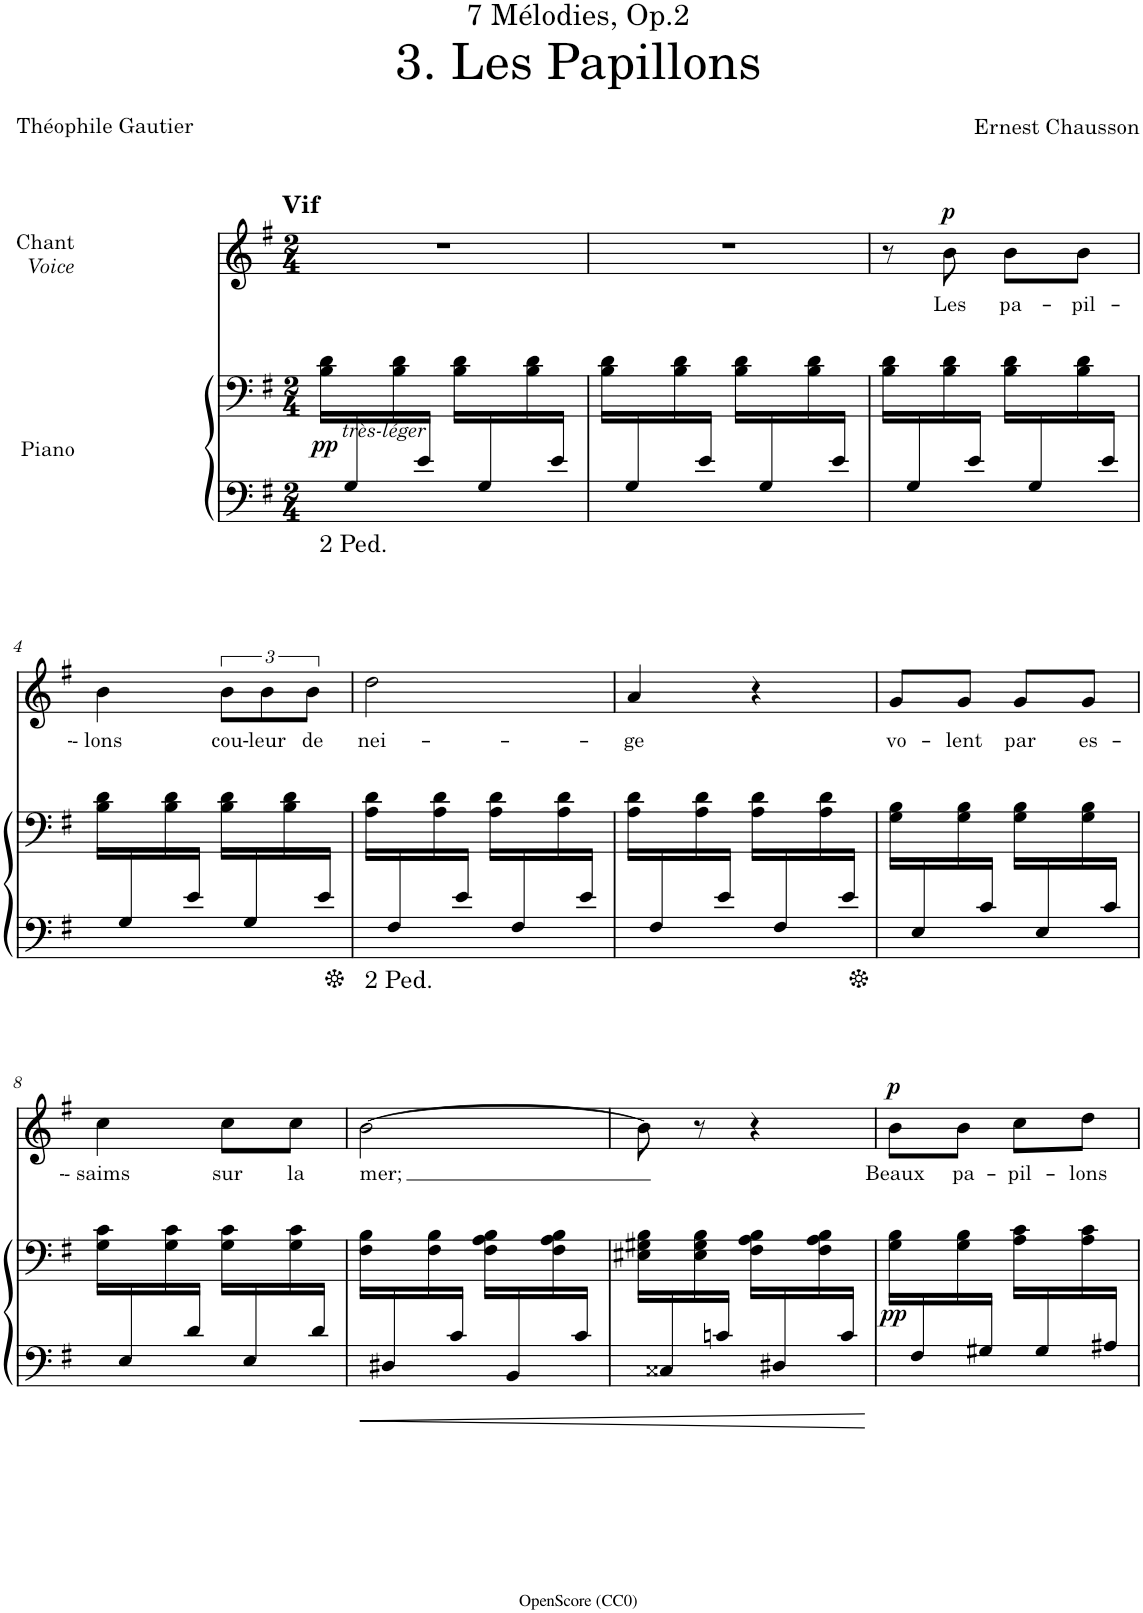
**kern	**kern	**dynam	**kern	**text	**dynam
*part2	*part2	*part2	*part1	*part1	*part1
*staff3	*staff2	*staff2/3	*staff1	*staff1	*staff1
*I"Piano	*	*	*I"Chant Voice	*	*
*I'Pno	*	*	*	*	*
*clefF4	*clefF4	*	*clefG2	*	*
*k[f#]	*k[f#]	*	*k[f#]	*	*
*M2/4	*M2/4	*	*M2/4	*	*
=1	=1	=1	=1	=1	=1
*^	*	*	*	*	*
!	!	!	!	!LO:TX:a:B:t=Vif	!	!
!	!	!LO:TX:b:i:t=très-léger	!	!	!	!
!	!	!	!LO:DY:b	!	!	!
16ryy	4ryy	16B\ 16d\LL	pp	2r	.	.
16G/	.	16ryy	.	.	.	.
16ryy	.	16B\ 16d\	.	.	.	.
16e/JJ	.	16ryy	.	.	.	.
16ryy	4ryy	16B\ 16d\LL	.	.	.	.
16G/	.	16ryy	.	.	.	.
16ryy	.	16B\ 16d\	.	.	.	.
16e/JJ	.	16ryy	.	.	.	.
=2	=2	=2	=2	=2	=2	=2
16ryy	4ryy	16B\ 16d\LL	.	2r	.	.
16G/	.	16ryy	.	.	.	.
16ryy	.	16B\ 16d\	.	.	.	.
16e/JJ	.	16ryy	.	.	.	.
16ryy	4ryy	16B\ 16d\LL	.	.	.	.
16G/	.	16ryy	.	.	.	.
16ryy	.	16B\ 16d\	.	.	.	.
16e/JJ	.	16ryy	.	.	.	.
=3	=3	=3	=3	=3	=3	=3
16ryy	4ryy	16B\ 16d\LL	.	8r	.	.
16G/	.	16ryy	.	.	.	.
!	!	!	!	!	!LO:LY:b	!LO:DY:a
16ryy	.	16B\ 16d\	.	8b\	Les	p
16e/JJ	.	16ryy	.	.	.	.
!	!	!	!	!	!LO:LY:b	!
16ryy	4ryy	16B\ 16d\LL	.	8b\L	pa-	.
16G/	.	16ryy	.	.	.	.
!	!	!	!	!	!LO:LY:b	!
16ryy	.	16B\ 16d\	.	8b\J	-pil-	.
16e/JJ	.	16ryy	.	.	.	.
!!LO:LB:g=z
=4	=4	=4	=4	=4	=4	=4
!	!	!	!	!	!LO:LY:b	!
16ryy	4ryy	16B\ 16d\LL	.	4b\	-- lons	.
16G/	.	16ryy	.	.	.	.
16ryy	.	16B\ 16d\	.	.	.	.
16e/JJ	.	16ryy	.	.	.	.
!	!	!	!	!	!LO:LY:b	!
16ryy	8ryy	16B\ 16d\LL	.	12b\L	cou-	.
16G/	.	16ryy	.	.	.	.
!	!	!	!	!	!LO:LY:b	!
.	.	.	.	12b\	-leur	.
16ryy	16ryy	16B\ 16d\	.	.	.	.
!	!	!	!	!	!LO:LY:b	!
.	.	.	.	12b\J	de	.
16e/JJ	16ryy	16ryy	.	.	.	.
=5	=5	=5	=5	=5	=5	=5
!	!	!	!	!	!LO:LY:b	!
16ryy	2ryy	16A\ 16d\LL	.	2dd\	nei-	.
16F#/	.	16ryy	.	.	.	.
16ryy	.	16A\ 16d\	.	.	.	.
16e/JJ	.	16ryy	.	.	.	.
16ryy	.	16A\ 16d\LL	.	.	.	.
16F#/	.	16ryy	.	.	.	.
16ryy	.	16A\ 16d\	.	.	.	.
16e/JJ	.	16ryy	.	.	.	.
=6	=6	=6	=6	=6	=6	=6
!	!	!	!	!	!LO:LY:b	!
16ryy	4ryy	16A\ 16d\LL	.	4a/	-ge	.
16F#/	.	16ryy	.	.	.	.
16ryy	.	16A\ 16d\	.	.	.	.
16e/JJ	.	16ryy	.	.	.	.
16ryy	8ryy	16A\ 16d\LL	.	4r	.	.
16F#/	.	16ryy	.	.	.	.
16ryy	16ryy	16A\ 16d\	.	.	.	.
16e/JJ	16ryy	16ryy	.	.	.	.
=7	=7	=7	=7	=7	=7	=7
!	!	!	!	!	!LO:LY:b	!
16ryy	2ryy	16G\ 16B\LL	.	8g/L	vo-	.
16E/	.	16ryy	.	.	.	.
!	!	!	!	!	!LO:LY:b	!
16ryy	.	16G\ 16B\	.	8g/J	-lent	.
16c/JJ	.	16ryy	.	.	.	.
!	!	!	!	!	!LO:LY:b	!
16ryy	.	16G\ 16B\LL	.	8g/L	par	.
16E/	.	16ryy	.	.	.	.
!	!	!	!	!	!LO:LY:b	!
16ryy	.	16G\ 16B\	.	8g/J	es-	.
16c/JJ	.	16ryy	.	.	.	.
!!LO:LB:g=z
=8	=8	=8	=8	=8	=8	=8
!	!	!	!	!	!LO:LY:b	!
16ryy	2ryy	16G\ 16c\LL	.	4cc\	-- saims	.
16E/	.	16ryy	.	.	.	.
16ryy	.	16G\ 16c\	.	.	.	.
16d/JJ	.	16ryy	.	.	.	.
!	!	!	!	!	!LO:LY:b	!
16ryy	.	16G\ 16c\LL	.	8cc\L	sur	.
16E/	.	16ryy	.	.	.	.
!	!	!	!	!	!LO:LY:b	!
16ryy	.	16G\ 16c\	.	8cc\J	la	.
16d/JJ	.	16ryy	.	.	.	.
=9	=9	=9	=9	=9	=9	=9
!	!	!	!	!	!LO:LY:b	!
16ryy	2ryy	16F#\ 16B\LL	.	[2b\	mer;	.
16D#X/	.	16ryy	.	.	.	.
16ryy	.	16F#\ 16B\	.	.	.	.
16c/JJ	.	16ryy	.	.	.	.
16ryy	.	16F#\ 16A\ 16B\LL	.	.	.	.
16BB/	.	16ryy	.	.	.	.
16ryy	.	16F#\ 16A\ 16B\	.	.	.	.
16c/JJ	.	16ryy	.	.	.	.
=10	=10	=10	=10	=10	=10	=10
16ryy	2ryy	16E#X\ 16G#X\ 16B\LL	.	8b\]	.	.
16C##X/	.	16ryy	.	.	.	.
16ryy	.	16E#\ 16G#\ 16B\	.	8r	.	.
16cn/JJ	.	16ryy	.	.	.	.
16ryy	.	16F#\ 16A\ 16B\LL	.	4r	.	.
16D#X/	.	16ryy	.	.	.	.
16ryy	.	16F#\ 16A\ 16B\	.	.	.	.
16c/JJ	.	16ryy	.	.	.	.
=11	=11	=11	=11	=11	=11	=11
!	!	!	!LO:DY:b	!	!LO:LY:b	!LO:DY:a
16ryy	2ryy	16G\ 16B\LL	pp	8b\L	Beaux	p
16F#/	.	16ryy	.	.	.	.
!	!	!	!	!	!LO:LY:b	!
16ryy	.	16G\ 16B\	.	8b\J	pa-	.
16G#X/JJ	.	16ryy	.	.	.	.
!	!	!	!	!	!LO:LY:b	!
16ryy	.	16A\ 16c\LL	.	8cc\L	-pil-	.
16G#X/	.	16ryy	.	.	.	.
!	!	!	!	!	!LO:LY:b	!
16ryy	.	16A\ 16c\	.	8dd\J	-lons	.
16A#X/JJ	.	16ryy	.	.	.	.
*v	*v	*	*	*	*	*
=	=	=	=	=	=
*-	*-	*-	*-	*-	*-
